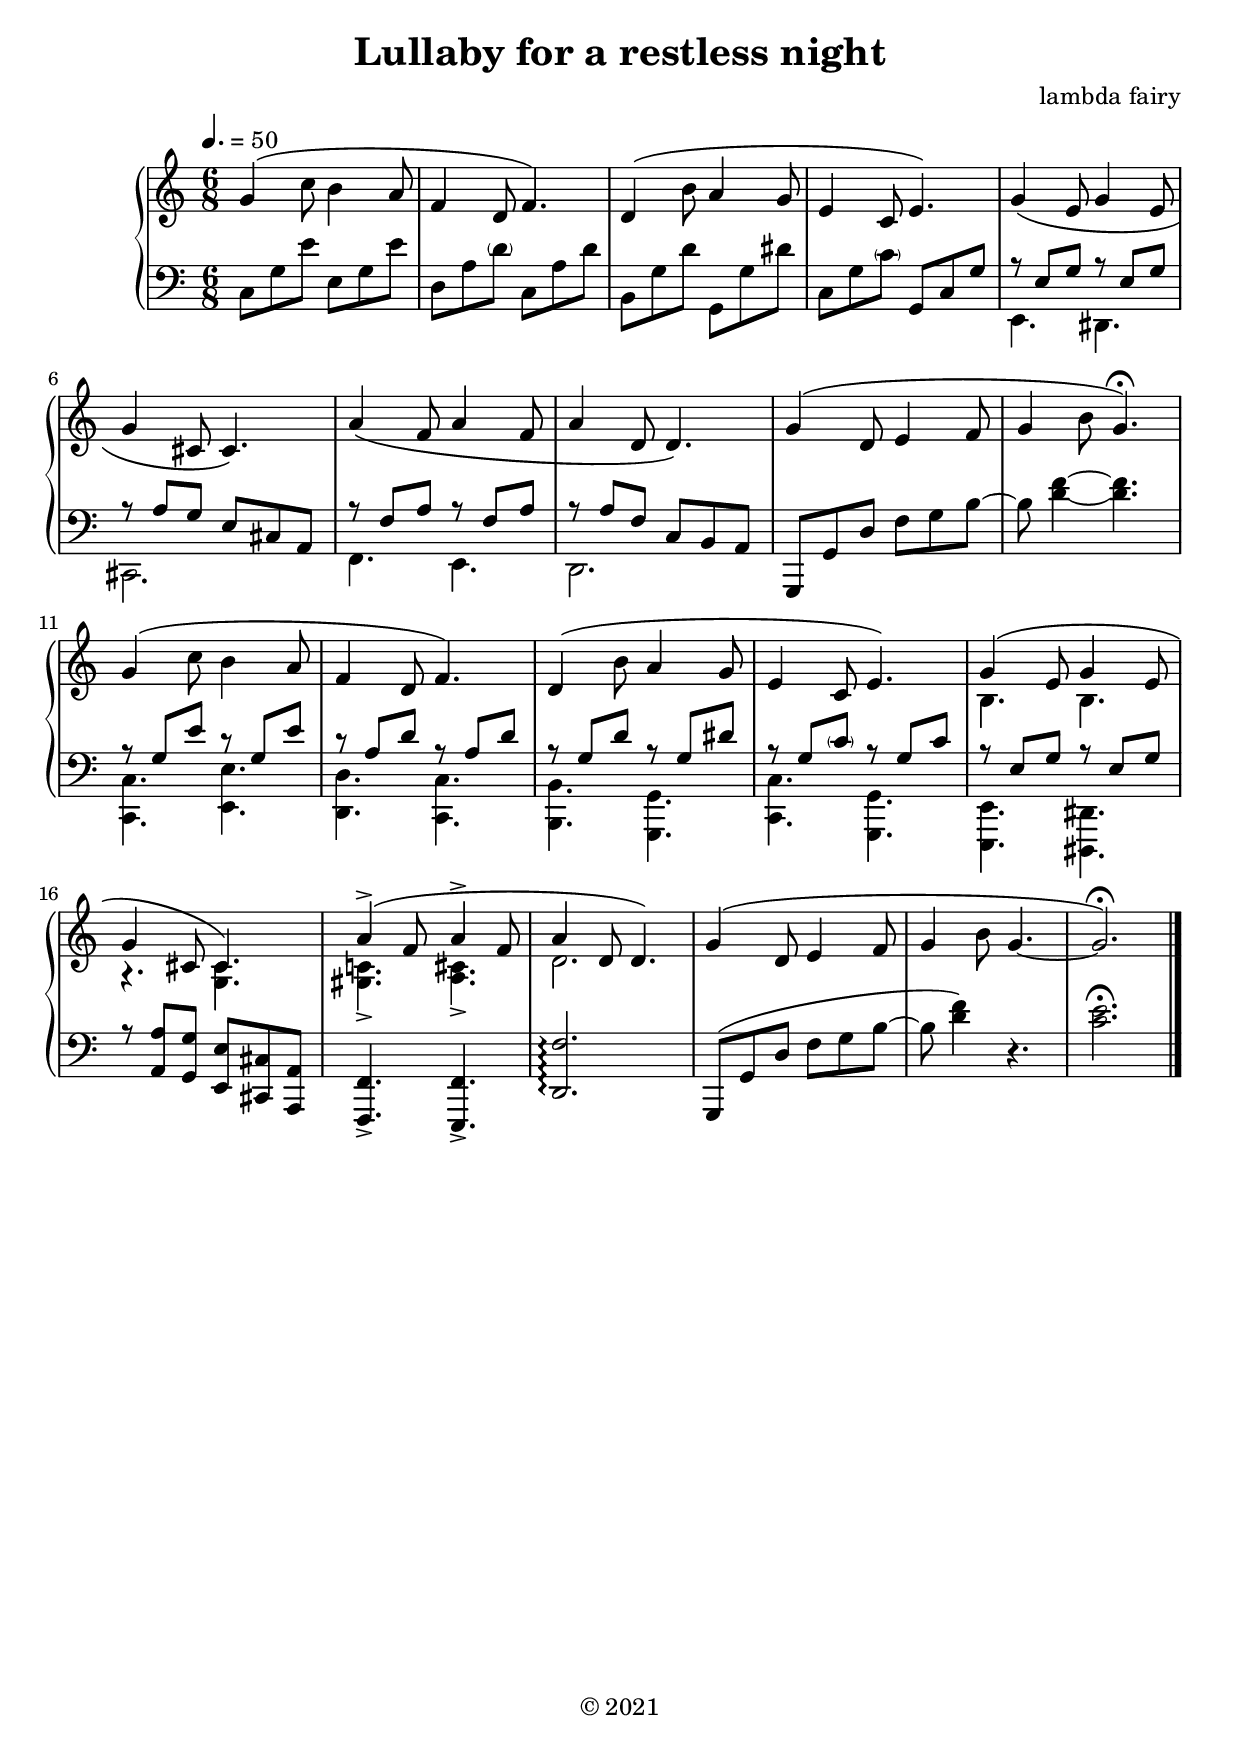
\version "2.20.0"

\include "articulate.ly"
\include "shared.ily"

#(set-global-staff-size 21)

\header {
    title = "Lullaby for a restless night"
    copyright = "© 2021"
    }

A = {
    \set Staff.midiInstrument = #"acoustic grand"
    \tempo 4. = 50
    \time 6/8

    \clef treble
    \relative c' {
        | g'4\( c8 b4 a8
        | f4 d8 f4.\)
        | d4\( b'8 a4 g8
        | e4 c8 e4.\)
        }

    \relative c' {
        | g'4\( e8 g4 e8
        | g4 cs,8 cs4.\)
        | a'4\( f8 a4 f8
        | a4 d,8 d4.\)
        | g4\( d8 e4 f8
        | g4 b8 g4.\)\fermata
        }

    \break

    \relative c' {
        | g'4\( c8 b4 a8
        | f4 d8 f4.\)
        | d4\( b'8 a4 g8
        | e4 c8 e4.\)
        }

    \relative c' {
        << {
            | g'4\( e8 g4 e8
            | g4 cs,8 cs4.\)
            | a'4\(-> f8 a4-> f8
            | a4 d,8 d4.\)
            }
        \\ {
            | b4. b
            | r4. <g cs>4.
            | <gs c>-> <a cs>->
            | d2.
            } >>
        | g4\( d8 e4 f8
        | g4 b8 g4. ~
        | g2.\)\fermata
        }

    \bar "|."
    }

B = {
    \clef bass
    \set Staff.midiInstrument = #"acoustic grand"

    \relative c {
        | c8 g' e' e, g e'
        | d, a' \parenthesize d c, a' d
        | b, g' d' g,, g' ds'
        | c, g' \parenthesize c g, c g'
        }

    \relative c {
        << {
            | r8 e g r e g
            | r a g e cs a
            | r8 f' a r f a
            | r a f c b a
            }
        \\ {
            | e4. ds
            | cs2.
            | f4. e
            | d2.
            } >>
        | g,8 g' d' f g b ~
        | b <d f>4 ~ q4.
        }

    \relative c {
        << {
            | r8 g' e' r g, e'
            | r a, d r a d
            | r g, d' r g, ds'
            | r g, \parenthesize c r g c
            }
        \\ {
            | <c,, c'>4. <e e'>
            | <d d'> <c c'>
            | <b b'> <g g'>
            | <c c'> <g g'>
            } >>
        }

    \relative c {
        << {
            | r8 e g r e g
            | r <a, a'> <g g'> <e e'> <cs cs'> <a a'>
            }
        \\ {
            | <e e'>4. <ds ds'>
            % | cs4.
            } >>
        | <f f'>4.-> <e f'>->
        | <d' f'>2.\arpeggio
        | g,8\( g' d' f g b ~
        | b <d f>4\) r4.
        | <c e>2.\fermata
        }

    }

stuff = <<
    \new PianoStaff <<
        #(set-accidental-style 'piano)
        \new Staff = "A" { \A }
        \new Staff = "B" { \B }
        >>
    >>

\score {
    \stuff
    \layout { }
    }

\score {
    \articulate \stuff
    \midi { }
    }
